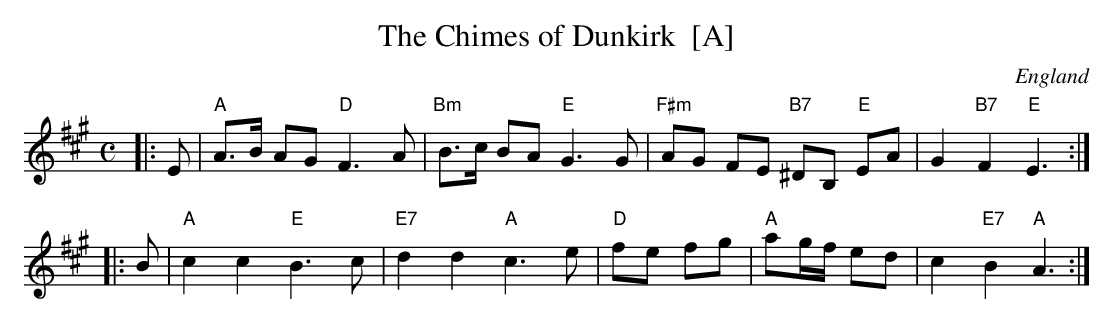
X:1
T: The Chimes of Dunkirk  [A]
O: England
M: C
L: 1/8
K: A
|: E | "A"A>B AG "D"F3 A | "Bm"B>c BA "E"G3 G | "F#m"AG FE "B7"^DB, "E"EA | G2 "B7"F2 "E"E3 :|
|: B | "A"c2 c2  "E"B3 c | "E7"d2 d2 "A"c3 e | "D"fe fg | "A"ag/f/ ed | c2 "E7"B2 "A"A3 :|
